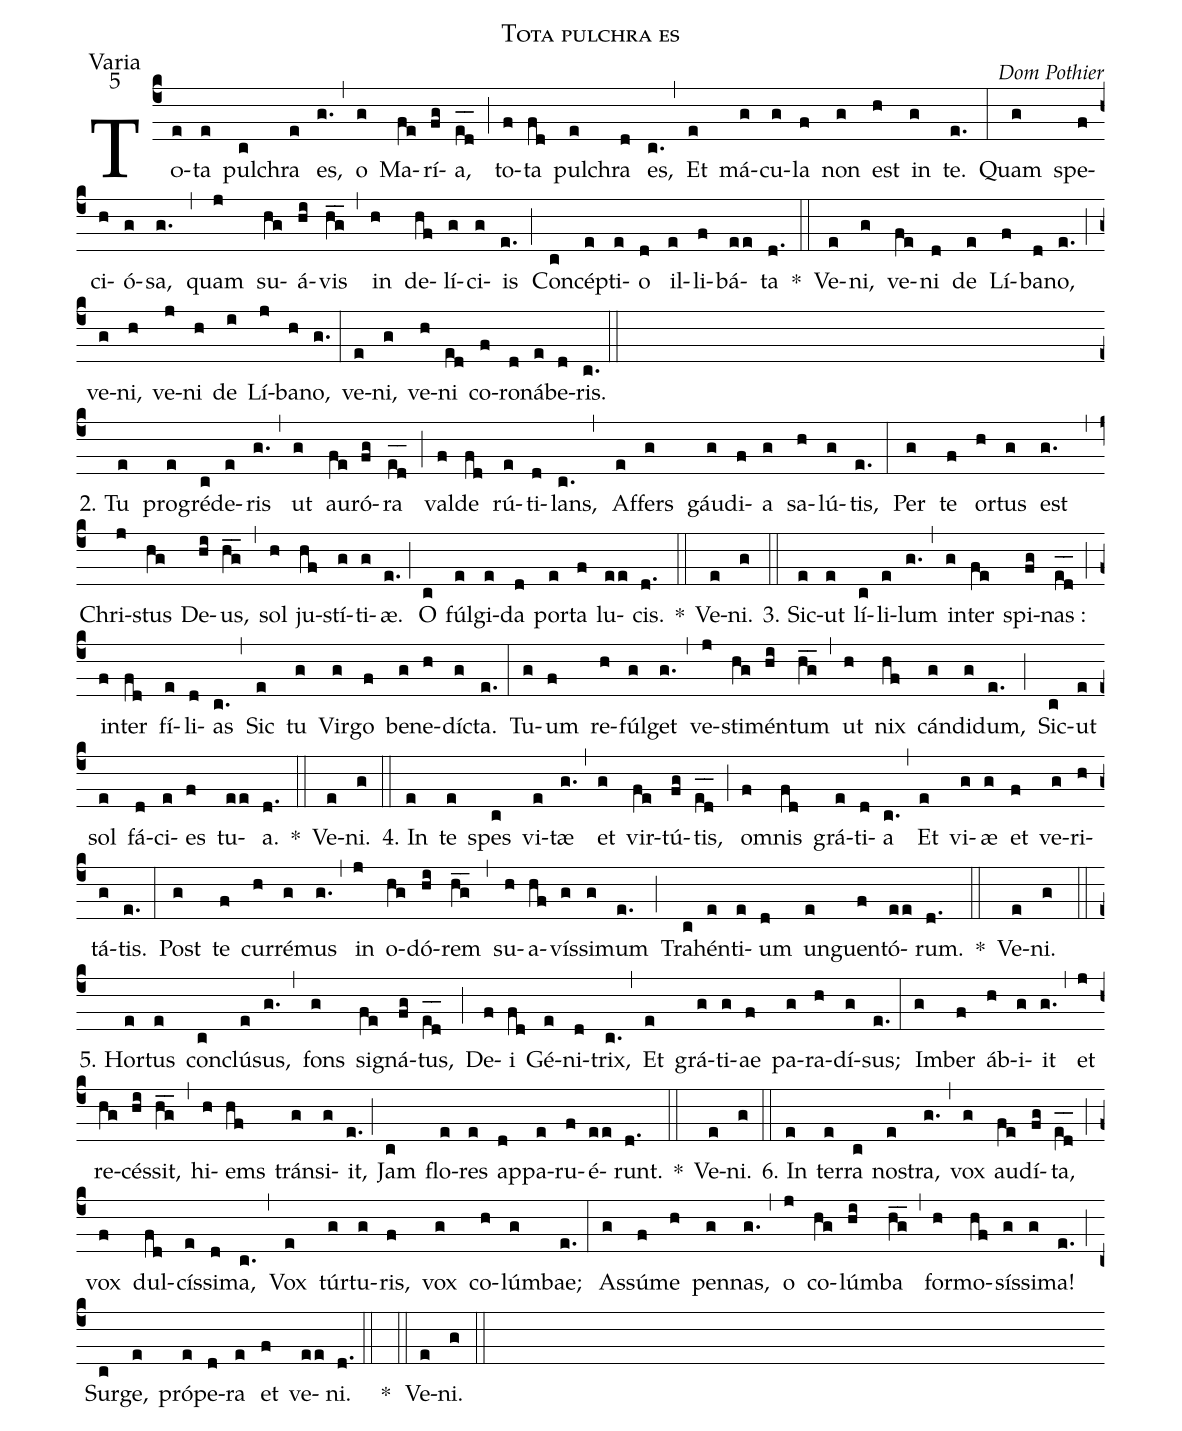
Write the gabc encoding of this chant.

name:Tota pulchra es;
office-part:Varia;
mode:5;
commentary: Dom Pothier;
%%
(c4) T<sc>o</sc>(e)ta(e) pul(c)chra(e) es,(g.) (,) o(g) Ma(fe)rí(fg)a,(e_[oh:h]d_[oh:h]) (;) to(f)ta(fd) pul(e)chra(d) es,(c.) (,) Et(e) má(g)cu(g)la(f) non(g) est(h) in(g) te.(e.) (:) Quam(g) spe(f)ci(h)ó(g)sa,(g.) (,) quam(j) su(hg)á(hi)vis(hg__) (,) in(h) de(hf)lí(g)ci(g)is(e.) (;) Con(c)cé(e)pti(e)o(d) il(e)li(f)bá(ee)ta(d.) *(::) Ve(e)ni,(g) ve(fe)ni(d) de(e) Lí(f)ba(d)no,(e.) (;) ve(g)ni,(h) ve(j)ni(h) de(i) Lí(j)ba(h)no,(g.) (:) ve(e)ni,(g) ve(h)ni(ed) co(f)ro(d)ná(e)be(d)ris.(c.) (::) (Z)

2. Tu(e) pro(e)gré(c)de(e)ris(g.) (,) ut(g) au(fe)ró(fg)ra(e_[oh:h]d_[oh:h]) (;) val(f)de(fd) rú(e)ti(d)lans,(c.) (,) Af(e)fers(g) gáu(g)di(f)a(g) sa(h)lú(g)tis,(e.) (:) Per(g) te(f) or(h)tus(g) est(g.) (,) Chri(j)stus(hg) De(hi)us,(hg__) (,) sol(h) ju(hf)stí(g)ti(g)æ.(e.) (;) O(c) fúl(e)gi(e)da(d) por(e)ta(f) lu(ee)cis.(d.) *(::) Ve(e)ni.(g) (::)

3. Sic(e)ut(e) lí(c)li(e)lum(g.) (,) in(g)ter(fe) spi(fg)nas :(e_[oh:h]d_[oh:h]) (;) in(f)ter(fd) fí(e)li(d)as(c.) (,) Sic(e) tu(g) Vir(g)go(f) be(g)ne(h)dí(g)cta.(e.) (:) Tu(g)um(f) re(h)fúl(g)get(g.) (,) ve(j)sti(hg)mén(hi)tum(hg__) (,) ut(h) nix(hf) cán(g)di(g)dum,(e.) (;) Sic(c)ut(e) sol(e) fá(d)ci(e)es(f) tu(ee)a.(d.) *(::) Ve(e)ni.(g) (::)

4. In(e) te(e) spes(c) vi(e)tæ(g.) (,) et(g) vir(fe)tú(fg)tis,(e_[oh:h]d_[oh:h]) (;) o(f)mnis(fd) grá(e)ti(d)a(c.) (,) Et(e) vi(g)æ(g) et(f) ve(g)ri(h)tá(g)tis.(e.) (:) Post(g) te(f) cur(h)ré(g)mus(g.) (,) in(j) o(hg)dó(hi)rem(hg__) (,) su(h)a(hf)vís(g)si(g)mum(e.) (;) Tra(c)hén(e)ti(e)um(d) un(e)guen(f)tó(ee)rum.(d.) *(::) Ve(e)ni.(g) (::)

5. Hor(e)tus(e) con(c)clú(e)sus,(g.) (,) fons(g) si(fe)gná(fg)tus,(e_[oh:h][ll:1]d_[oh:h]) (;) De(f)i(fd) Gé(e)ni(d)trix,(c.) (,) Et(e) grá(g)ti(g)ae(f) pa(g)ra(h)dí(g)sus;(e.) (:) Im(g)ber(f) áb(h)i(g)it(g.) (,) et(j) re(hg)cés(hi)sit,(hg__) (,) hi(h)ems(hf) tráns(g)i(g)it,(e.) (;) Jam(c) flo(e)res(e) ap(d)pa(e)ru(f)é(ee)runt.(d.) *(::) Ve(e)ni.(g) (::)

6. In(e) ter(e)ra(c) no(e)stra,(g.) (,) vox(g) au(fe)dí(fg)ta,(e_[oh:h][ll:1]d_[oh:h]) (;) vox(f) dul(fd)cís(e)si(d)ma,(c.) (,) Vox(e) túr(g)tu(g)ris,(f) vox(g) co(h)lúm(g)bae;(e.) (:) As(g)sú(f)me(h) pen(g)nas,(g.) (,) o(j) co(hg)lúm(hi)ba(hg__) (,) for(h)mo(hf)sís(g)si(g)ma!(e.) (;) Sur(c)ge,(e) pró(e)pe(d)ra(e) et(f) ve(ee)ni.(d.) (::) *(::) Ve(e)ni.(g) (::)
